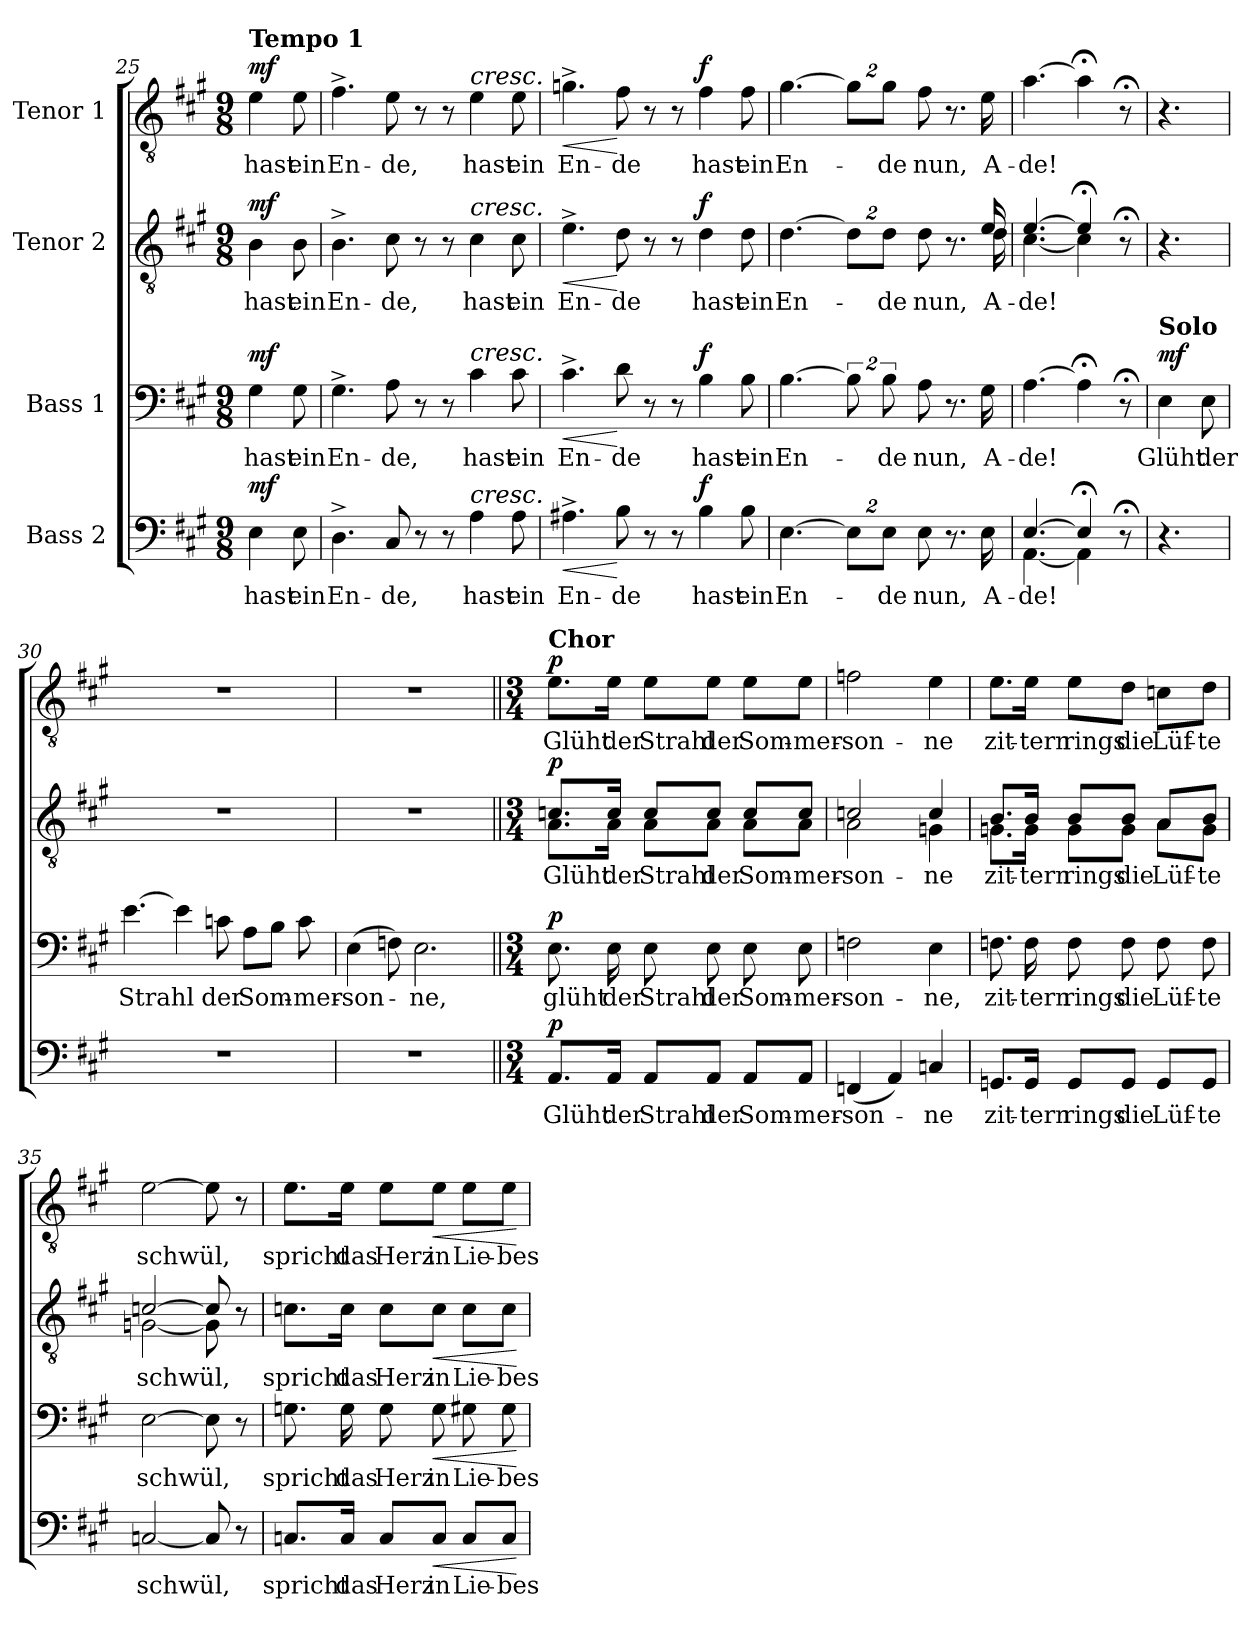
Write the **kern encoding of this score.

**kern	**text	**dynam	**kern	**text	**dynam	**kern	**text	**dynam	**kern	**text	**dynam
*part4	*part4	*part4	*part3	*part3	*part3	*part2	*part2	*part2	*part1	*part1	*part1
*staff4	*staff4	*staff4	*staff3	*staff3	*staff3	*staff2	*staff2	*staff2	*staff1	*staff1	*staff1
*I"Bass 2	*	*	*I"Bass 1	*	*	*I"Tenor 2	*	*	*I"Tenor 1	*	*
!!LO:LB:g=z
*clefF4	*	*	*clefF4	*	*	*clefGv2	*	*	*clefGv2	*	*
*k[f#c#g#]	*	*	*k[f#c#g#]	*	*	*k[f#c#g#]	*	*	*k[f#c#g#]	*	*
*M9/8	*	*	*M9/8	*	*	*M9/8	*	*	*M9/8	*	*
=25X2	=25X2	=25X2	=25X2	=25X2	=25X2	=25X2	=25X2	=25X2	=25X2	=25X2	=25X2
!	!	!	!	!	!	!	!	!	!LO:TX:a:B:t=Tempo 1	!	!
!	!LO:LY:b	!LO:DY:a	!	!LO:LY:b	!LO:DY:a	!	!LO:LY:b	!LO:DY:a	!	!LO:LY:b	!LO:DY:a
4E\	hast	mf	4G#\	hast	mf	4B\	hast	mf	4e\	hast	mf
!	!LO:LY:b	!	!	!LO:LY:b	!	!	!LO:LY:b	!	!	!LO:LY:b	!
8E\	ein	.	8G#\	ein	.	8B\	ein	.	8e\	ein	.
=26	=26	=26	=26	=26	=26	=26	=26	=26	=26	=26	=26
!	!LO:LY:b	!	!	!LO:LY:b	!	!	!LO:LY:b	!	!	!LO:LY:b	!
4.D^\	En-	.	4.G#^\	En-	.	4.B^\	En-	.	4.f#^\	En-	.
!	!LO:LY:b	!	!	!LO:LY:b	!	!	!LO:LY:b	!	!	!LO:LY:b	!
8C#/	-de,	.	8A\	-de,	.	8c#\	-de,	.	8e\	-de,	.
8r	.	.	8r	.	.	8r	.	.	8r	.	.
8r	.	.	8r	.	.	8r	.	.	8r	.	.
!	!	!	!	!	!	!	!	!	!LO:TX:a:i:t=cresc.	!	!
!	!	!	!	!	!	!LO:TX:a:i:t=cresc.	!	!	!	!	!
!	!	!	!LO:TX:a:i:t=cresc.	!	!	!	!	!	!	!	!
!LO:TX:a:i:t=cresc.	!	!	!	!	!	!	!	!	!	!	!
!	!LO:LY:b	!	!	!LO:LY:b	!	!	!LO:LY:b	!	!	!LO:LY:b	!
4A\	hast	.	4c#\	hast	.	4c#\	hast	.	4e\	hast	.
!	!LO:LY:b	!	!	!LO:LY:b	!	!	!LO:LY:b	!	!	!LO:LY:b	!
8A\	ein	.	8c#\	ein	.	8c#\	ein	.	8e\	ein	.
=27	=27	=27	=27	=27	=27	=27	=27	=27	=27	=27	=27
!	!LO:LY:b	!LO:HP:b	!	!LO:LY:b	!LO:HP:b	!	!LO:LY:b	!LO:HP:b	!	!LO:LY:b	!LO:HP:b
4.A#X^\	En-	<	4.c#^\	En-	<	4.e^\	En-	<	4.gn^\	En-	<
!	!LO:LY:b	!	!	!LO:LY:b	!	!	!LO:LY:b	!	!	!LO:LY:b	!
8B\	-de	[	8d\	-de	[	8d\	-de	[	8f#\	-de	[
8r	.	.	8r	.	.	8r	.	.	8r	.	.
8r	.	.	8r	.	.	8r	.	.	8r	.	.
!	!LO:LY:b	!LO:DY:a	!	!LO:LY:b	!LO:DY:a	!	!LO:LY:b	!LO:DY:a	!	!LO:LY:b	!LO:DY:a
4B\	hast	f	4B\	hast	f	4d\	hast	f	4f#\	hast	f
!	!LO:LY:b	!	!	!LO:LY:b	!	!	!LO:LY:b	!	!	!LO:LY:b	!
8B\	ein	.	8B\	ein	.	8d\	ein	.	8f#\	ein	.
=28	=28	=28	=28	=28	=28	=28	=28	=28	=28	=28	=28
!	!LO:LY:b	!	!	!LO:LY:b	!	!	!LO:LY:b	!	!	!LO:LY:b	!
*	*	*	*	*	*	*^	*	*	*	*	*
[4.E\	En-	.	[4.B\	En-	.	[4.d\	16ryy	En-	.	[4.g#\	En-	.
*	*	*	*	*	*	*v	*v	*	*	*	*	*
16%3E\L]	.	.	16%3B\]	.	.	16%3d\L]	.	.	16%3g#\L]	.	.
!	!LO:LY:b	!	!	!LO:LY:b	!	!	!LO:LY:b	!	!	!LO:LY:b	!
16%3E\J	-de	.	16%3B\	-de	.	16%3d\J	-de	.	16%3g#\J	-de	.
!	!LO:LY:b	!	!	!LO:LY:b	!	!	!LO:LY:b	!	!	!LO:LY:b	!
8E\	nun,	.	8A\	nun,	.	8d\	nun,	.	8f#\	nun,	.
8.r	.	.	8.r	.	.	8.r	.	.	8.r	.	.
!	!LO:LY:b	!	!	!LO:LY:b	!	!	!LO:LY:b	!	!	!LO:LY:b	!
*	*	*	*	*	*	*^	*	*	*	*	*
16E\	A-	.	16G#\	A-	.	16e/	16d\	A-	.	16e\	A-	.
=29	=29	=29	=29	=29	=29	=29	=29	=29	=29	=29	=29	=29
!	!LO:LY:b	!	!	!LO:LY:b	!	!	!	!LO:LY:b	!	!	!LO:LY:b	!
*^	*	*	*	*	*	*	*	*	*	*	*	*
[4.E/	[4.AA\	-de!	.	[4.A\	-de!	.	[4.e/	[4.c#\	-de!	.	[4.a\	-de!	.
4E;</]	4AA\]	.	.	4A;<\]	.	.	4e;</]	4c#\]	.	.	4a;<\]	.	.
8r;<	8ryy	.	.	8r;<	.	.	8r;<	8ryy	.	.	8r;<	.	.
!!LO:PB:g=z
=29X3	=29X3	=29X3	=29X3	=29X3	=29X3	=29X3	=29X3	=29X3	=29X3	=29X3	=29X3	=29X3	=29X3
!	!	!	!	!LO:TX:a:B:t=Solo	!	!	!	!	!	!	!	!	!
!	!	!	!	!	!LO:LY:b	!LO:DY:a	!	!	!	!	!	!	!
*v	*v	*	*	*	*	*	*v	*v	*	*	*	*	*
4.r	.	.	4E\	Glüht	mf	4.r	.	.	4.r	.	.
!	!	!	!	!LO:LY:b	!	!	!	!	!	!	!
.	.	.	8E\	der	.	.	.	.	.	.	.
=30	=30	=30	=30	=30	=30	=30	=30	=30	=30	=30	=30
!	!	!	!	!LO:LY:b	!	!	!	!	!	!	!
8%9r	.	.	[4.e\	Strahl	.	8%9r	.	.	8%9r	.	.
.	.	.	4e\]	.	.	.	.	.	.	.	.
!	!	!	!	!LO:LY:b	!	!	!	!	!	!	!
.	.	.	8cn\	der	.	.	.	.	.	.	.
!	!	!	!	!LO:LY:b	!	!	!	!	!	!	!
.	.	.	8A\L	Som-	.	.	.	.	.	.	.
.	.	.	8B\J	.	.	.	.	.	.	.	.
!	!	!	!	!LO:LY:b	!	!	!	!	!	!	!
.	.	.	8c\	-mer-	.	.	.	.	.	.	.
=31	=31	=31	=31	=31	=31	=31	=31	=31	=31	=31	=31
!	!	!	!	!LO:LY:b	!	!	!	!	!	!	!
8%9r	.	.	(4E\	-son-	.	8%9r	.	.	8%9r	.	.
.	.	.	8Fn\)	.	.	.	.	.	.	.	.
!	!	!	!	!LO:LY:b	!	!	!	!	!	!	!
.	.	.	2.E\	-ne,	.	.	.	.	.	.	.
=32||	=32||	=32||	=32||	=32||	=32||	=32||	=32||	=32||	=32||	=32||	=32||
*M3/4	*	*	*M3/4	*	*	*M3/4	*	*	*M3/4	*	*
!	!	!	!	!	!	!	!	!	!LO:TX:a:B:t=Chor	!	!
!	!LO:LY:b	!LO:DY:a	!	!LO:LY:b	!LO:DY:a	!	!LO:LY:b	!LO:DY:a	!	!LO:LY:b	!LO:DY:a
*	*	*	*	*	*	*^	*	*	*	*	*
8.AA/L	Glüht	p	8.E\	glüht	p	8.cn/L	8.A\L	Glüht	p	8.e\L	Glüht	p
!	!LO:LY:b	!	!	!LO:LY:b	!	!	!	!LO:LY:b	!	!	!LO:LY:b	!
16AA/Jk	der	.	16E\	der	.	16c/Jk	16A\Jk	der	.	16e\Jk	der	.
!	!LO:LY:b	!	!	!LO:LY:b	!	!	!	!LO:LY:b	!	!	!LO:LY:b	!
8AA/L	Strahl	.	8E\	Strahl	.	8c/L	8A\L	Strahl	.	8e\L	Strahl	.
!	!LO:LY:b	!	!	!LO:LY:b	!	!	!	!LO:LY:b	!	!	!LO:LY:b	!
8AA/J	der	.	8E\	der	.	8c/J	8A\J	der	.	8e\J	der	.
!	!LO:LY:b	!	!	!LO:LY:b	!	!	!	!LO:LY:b	!	!	!LO:LY:b	!
8AA/L	Som-	.	8E\	Som-	.	8c/L	8A\L	Som-	.	8e\L	Som-	.
!	!LO:LY:b	!	!	!LO:LY:b	!	!	!	!LO:LY:b	!	!	!LO:LY:b	!
8AA/J	-mer-	.	8E\	-mer-	.	8c/J	8A\J	-mer-	.	8e\J	-mer-	.
=33	=33	=33	=33	=33	=33	=33	=33	=33	=33	=33	=33	=33
!	!LO:LY:b	!	!	!LO:LY:b	!	!	!	!LO:LY:b	!	!	!LO:LY:b	!
(4FFn/	-son-	.	2Fn\	-son-	.	2cn/	2A\	-son-	.	2fn\	-son-	.
4AA/)	.	.	.	.	.	.	.	.	.	.	.	.
!	!LO:LY:b	!	!	!LO:LY:b	!	!	!	!LO:LY:b	!	!	!LO:LY:b	!
4Cn/	-ne	.	4E\	-ne,	.	4c/	4Gn\	-ne	.	4e\	-ne	.
!!LO:LB:g=z
=34	=34	=34	=34	=34	=34	=34	=34	=34	=34	=34	=34	=34
!	!LO:LY:b	!	!	!LO:LY:b	!	!	!	!LO:LY:b	!	!	!LO:LY:b	!
8.GGn/L	zit-	.	8.Fn\	zit-	.	8.B/L	8.Gn\L	zit-	.	8.e\L	zit-	.
!	!LO:LY:b	!	!	!LO:LY:b	!	!	!	!LO:LY:b	!	!	!LO:LY:b	!
16GG/Jk	-tern	.	16F\	-tern	.	16B/Jk	16G\Jk	-tern	.	16e\Jk	-tern	.
!	!LO:LY:b	!	!	!LO:LY:b	!	!	!	!LO:LY:b	!	!	!LO:LY:b	!
8GG/L	rings	.	8F\	rings	.	8B/L	8G\L	rings	.	8e\L	rings	.
!	!LO:LY:b	!	!	!LO:LY:b	!	!	!	!LO:LY:b	!	!	!LO:LY:b	!
8GG/J	die	.	8F\	die	.	8B/J	8G\J	die	.	8d\J	die	.
!	!LO:LY:b	!	!	!LO:LY:b	!	!	!	!LO:LY:b	!	!	!LO:LY:b	!
8GG/L	Lüf-	.	8F\	Lüf-	.	8A/L	8A\L	Lüf-	.	8cn\L	Lüf-	.
!	!LO:LY:b	!	!	!LO:LY:b	!	!	!	!LO:LY:b	!	!	!LO:LY:b	!
8GG/J	-te	.	8F\	-te	.	8B/J	8G\J	-te	.	8d\J	-te	.
=35	=35	=35	=35	=35	=35	=35	=35	=35	=35	=35	=35	=35
!	!LO:LY:b	!	!	!LO:LY:b	!	!	!	!LO:LY:b	!	!	!LO:LY:b	!
[2Cn/	schwül,	.	[2E\	schwül,	.	[2cn/	[2Gn\	schwül,	.	[2e\	schwül,	.
8C/]	.	.	8E\]	.	.	8c/]	8G\]	.	.	8e\]	.	.
8r	.	.	8r	.	.	8r	8ryy	.	.	8r	.	.
=36	=36	=36	=36	=36	=36	=36	=36	=36	=36	=36	=36	=36
!	!LO:LY:b	!	!	!LO:LY:b	!	!	!	!LO:LY:b	!	!	!LO:LY:b	!
*	*	*	*	*	*	*v	*v	*	*	*	*	*
8.Cn/L	spricht	.	8.Gn\	spricht	.	8.cn\L	spricht	.	8.e\L	spricht	.
!	!LO:LY:b	!	!	!LO:LY:b	!	!	!LO:LY:b	!	!	!LO:LY:b	!
16C/Jk	das	.	16G\	das	.	16c\Jk	das	.	16e\Jk	das	.
!	!LO:LY:b	!	!	!LO:LY:b	!	!	!LO:LY:b	!	!	!LO:LY:b	!
8C/L	Herz	.	8G\	Herz	.	8c\L	Herz	.	8e\L	Herz	.
!	!LO:LY:b	!LO:HP:b	!	!LO:LY:b	!LO:HP:b	!	!LO:LY:b	!LO:HP:b	!	!LO:LY:b	!LO:HP:b
8C/J	in	<	8G\	in	<	8c\J	in	<	8e\J	in	<
!	!LO:LY:b	!	!	!LO:LY:b	!	!	!LO:LY:b	!	!	!LO:LY:b	!
8C/L	Lie-	.	8G#X\	Lie-	.	8c\L	Lie-	.	8e\L	Lie-	.
!	!LO:LY:b	!	!	!LO:LY:b	!	!	!LO:LY:b	!	!	!LO:LY:b	!
8C/J	-bes-	.	8G#\	-bes-	.	8c\J	-bes-	.	8e\J	-bes-	.
.	.	[	.	.	[	.	.	[	.	.	[
=	=	=	=	=	=	=	=	=	=	=	=
*-	*-	*-	*-	*-	*-	*-	*-	*-	*-	*-	*-
